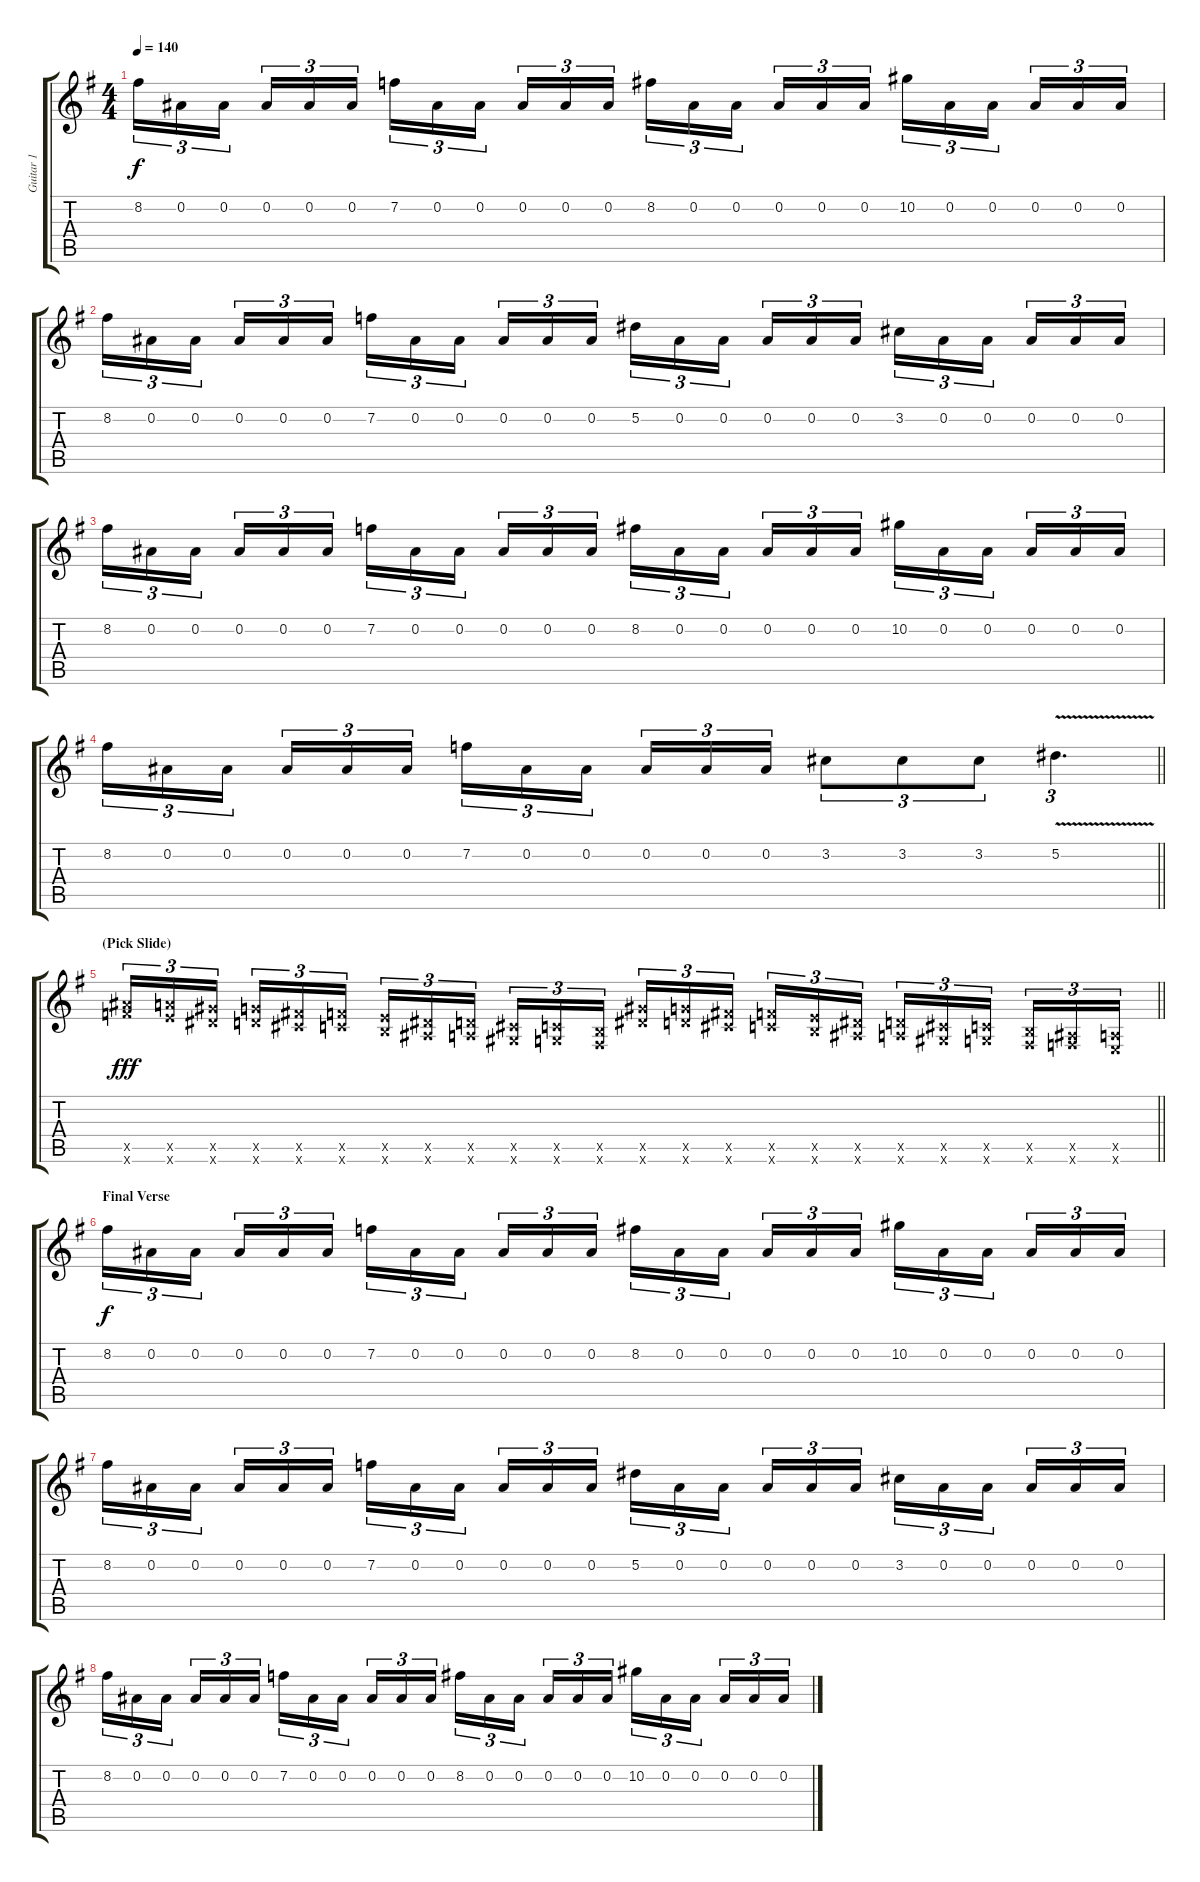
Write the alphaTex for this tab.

\track ("Guitar 1" "Guitar 1") {instrument distortionguitar}
\staff {score tabs}
\tuning (Eb4 Bb3 Gb3 Db3 Ab2 Eb2) {hide}
\ts (4 4)
\tempo 140
\clef g2
\ks eminor
8.2.16{tu (3 2) dy f} 0.2.16{tu (3 2)} 0.2.16{tu (3 2) beam splitsecondary} 0.2.16{tu (3 2)} 0.2.16{tu (3 2)} 0.2.16{tu (3 2)} 7.2.16{tu (3 2)} 0.2.16{tu (3 2)} 0.2.16{tu (3 2) beam splitsecondary} 0.2.16{tu (3 2)} 0.2.16{tu (3 2)} 0.2.16{tu (3 2)} 8.2.16{tu (3 2)} 0.2.16{tu (3 2)} 0.2.16{tu (3 2) beam splitsecondary} 0.2.16{tu (3 2)} 0.2.16{tu (3 2)} 0.2.16{tu (3 2)} 10.2.16{tu (3 2)} 0.2.16{tu (3 2)} 0.2.16{tu (3 2) beam splitsecondary} 0.2.16{tu (3 2)} 0.2.16{tu (3 2)} 0.2.16{tu (3 2)} |
8.2.16{tu (3 2)} 0.2.16{tu (3 2)} 0.2.16{tu (3 2) beam splitsecondary} 0.2.16{tu (3 2)} 0.2.16{tu (3 2)} 0.2.16{tu (3 2)} 7.2.16{tu (3 2)} 0.2.16{tu (3 2)} 0.2.16{tu (3 2) beam splitsecondary} 0.2.16{tu (3 2)} 0.2.16{tu (3 2)} 0.2.16{tu (3 2)} 5.2.16{tu (3 2)} 0.2.16{tu (3 2)} 0.2.16{tu (3 2) beam splitsecondary} 0.2.16{tu (3 2)} 0.2.16{tu (3 2)} 0.2.16{tu (3 2)} 3.2.16{tu (3 2)} 0.2.16{tu (3 2)} 0.2.16{tu (3 2) beam splitsecondary} 0.2.16{tu (3 2)} 0.2.16{tu (3 2)} 0.2.16{tu (3 2)} |
8.2.16{tu (3 2)} 0.2.16{tu (3 2)} 0.2.16{tu (3 2) beam splitsecondary} 0.2.16{tu (3 2)} 0.2.16{tu (3 2)} 0.2.16{tu (3 2)} 7.2.16{tu (3 2)} 0.2.16{tu (3 2)} 0.2.16{tu (3 2) beam splitsecondary} 0.2.16{tu (3 2)} 0.2.16{tu (3 2)} 0.2.16{tu (3 2)} 8.2.16{tu (3 2)} 0.2.16{tu (3 2)} 0.2.16{tu (3 2) beam splitsecondary} 0.2.16{tu (3 2)} 0.2.16{tu (3 2)} 0.2.16{tu (3 2)} 10.2.16{tu (3 2)} 0.2.16{tu (3 2)} 0.2.16{tu (3 2) beam splitsecondary} 0.2.16{tu (3 2)} 0.2.16{tu (3 2)} 0.2.16{tu (3 2)} |
\barLineRight lightlight
8.2.16{tu (3 2)} 0.2.16{tu (3 2)} 0.2.16{tu (3 2) beam splitsecondary} 0.2.16{tu (3 2)} 0.2.16{tu (3 2)} 0.2.16{tu (3 2)} 7.2.16{tu (3 2)} 0.2.16{tu (3 2)} 0.2.16{tu (3 2) beam splitsecondary} 0.2.16{tu (3 2)} 0.2.16{tu (3 2)} 0.2.16{tu (3 2)} 3.2.8{tu (3 2)} 3.2.8{tu (3 2)} 3.2.8{tu (3 2)} 5.2{v}.4{d tu (3 2)} |
\section ("" "(Pick Slide)")
\barLineRight lightlight
(14.5{x} 14.6{x}).16{tu (3 2) dy fff} (13.5{x} 13.6{x}).16{tu (3 2)} (12.5{x} 12.6{x}).16{tu (3 2) beam splitsecondary} (11.5{x} 11.6{x}).16{tu (3 2)} (10.5{x} 10.6{x}).16{tu (3 2)} (9.5{x} 9.6{x}).16{tu (3 2)} (8.5{x} 8.6{x}).16{tu (3 2)} (7.5{x} 7.6{x}).16{tu (3 2)} (6.5{x} 6.6{x}).16{tu (3 2) beam splitsecondary} (5.5{x} 5.6{x}).16{tu (3 2)} (4.5{x} 4.6{x}).16{tu (3 2)} (3.5{x} 3.6{x}).16{tu (3 2)} (12.5{x} 12.6{x}).16{tu (3 2)} (11.5{x} 11.6{x}).16{tu (3 2)} (10.5{x} 10.6{x}).16{tu (3 2) beam splitsecondary} (9.5{x} 9.6{x}).16{tu (3 2)} (8.5{x} 8.6{x}).16{tu (3 2)} (7.5{x} 7.6{x}).16{tu (3 2)} (6.5{x} 6.6{x}).16{tu (3 2)} (5.5{x} 5.6{x}).16{tu (3 2)} (4.5{x} 4.6{x}).16{tu (3 2) beam splitsecondary} (3.5{x} 3.6{x}).16{tu (3 2)} (2.5{x} 2.6{x}).16{tu (3 2)} (1.5{x} 1.6{x}).16{tu (3 2)} |
\section ("" "Final Verse")
8.2.16{tu (3 2) dy f} 0.2.16{tu (3 2)} 0.2.16{tu (3 2) beam splitsecondary} 0.2.16{tu (3 2)} 0.2.16{tu (3 2)} 0.2.16{tu (3 2)} 7.2.16{tu (3 2)} 0.2.16{tu (3 2)} 0.2.16{tu (3 2) beam splitsecondary} 0.2.16{tu (3 2)} 0.2.16{tu (3 2)} 0.2.16{tu (3 2)} 8.2.16{tu (3 2)} 0.2.16{tu (3 2)} 0.2.16{tu (3 2) beam splitsecondary} 0.2.16{tu (3 2)} 0.2.16{tu (3 2)} 0.2.16{tu (3 2)} 10.2.16{tu (3 2)} 0.2.16{tu (3 2)} 0.2.16{tu (3 2) beam splitsecondary} 0.2.16{tu (3 2)} 0.2.16{tu (3 2)} 0.2.16{tu (3 2)} |
8.2.16{tu (3 2)} 0.2.16{tu (3 2)} 0.2.16{tu (3 2) beam splitsecondary} 0.2.16{tu (3 2)} 0.2.16{tu (3 2)} 0.2.16{tu (3 2)} 7.2.16{tu (3 2)} 0.2.16{tu (3 2)} 0.2.16{tu (3 2) beam splitsecondary} 0.2.16{tu (3 2)} 0.2.16{tu (3 2)} 0.2.16{tu (3 2)} 5.2.16{tu (3 2)} 0.2.16{tu (3 2)} 0.2.16{tu (3 2) beam splitsecondary} 0.2.16{tu (3 2)} 0.2.16{tu (3 2)} 0.2.16{tu (3 2)} 3.2.16{tu (3 2)} 0.2.16{tu (3 2)} 0.2.16{tu (3 2) beam splitsecondary} 0.2.16{tu (3 2)} 0.2.16{tu (3 2)} 0.2.16{tu (3 2)} |
8.2.16{tu (3 2)} 0.2.16{tu (3 2)} 0.2.16{tu (3 2) beam splitsecondary} 0.2.16{tu (3 2)} 0.2.16{tu (3 2)} 0.2.16{tu (3 2)} 7.2.16{tu (3 2)} 0.2.16{tu (3 2)} 0.2.16{tu (3 2) beam splitsecondary} 0.2.16{tu (3 2)} 0.2.16{tu (3 2)} 0.2.16{tu (3 2)} 8.2.16{tu (3 2)} 0.2.16{tu (3 2)} 0.2.16{tu (3 2) beam splitsecondary} 0.2.16{tu (3 2)} 0.2.16{tu (3 2)} 0.2.16{tu (3 2)} 10.2.16{tu (3 2)} 0.2.16{tu (3 2)} 0.2.16{tu (3 2) beam splitsecondary} 0.2.16{tu (3 2)} 0.2.16{tu (3 2)} 0.2.16{tu (3 2)}
